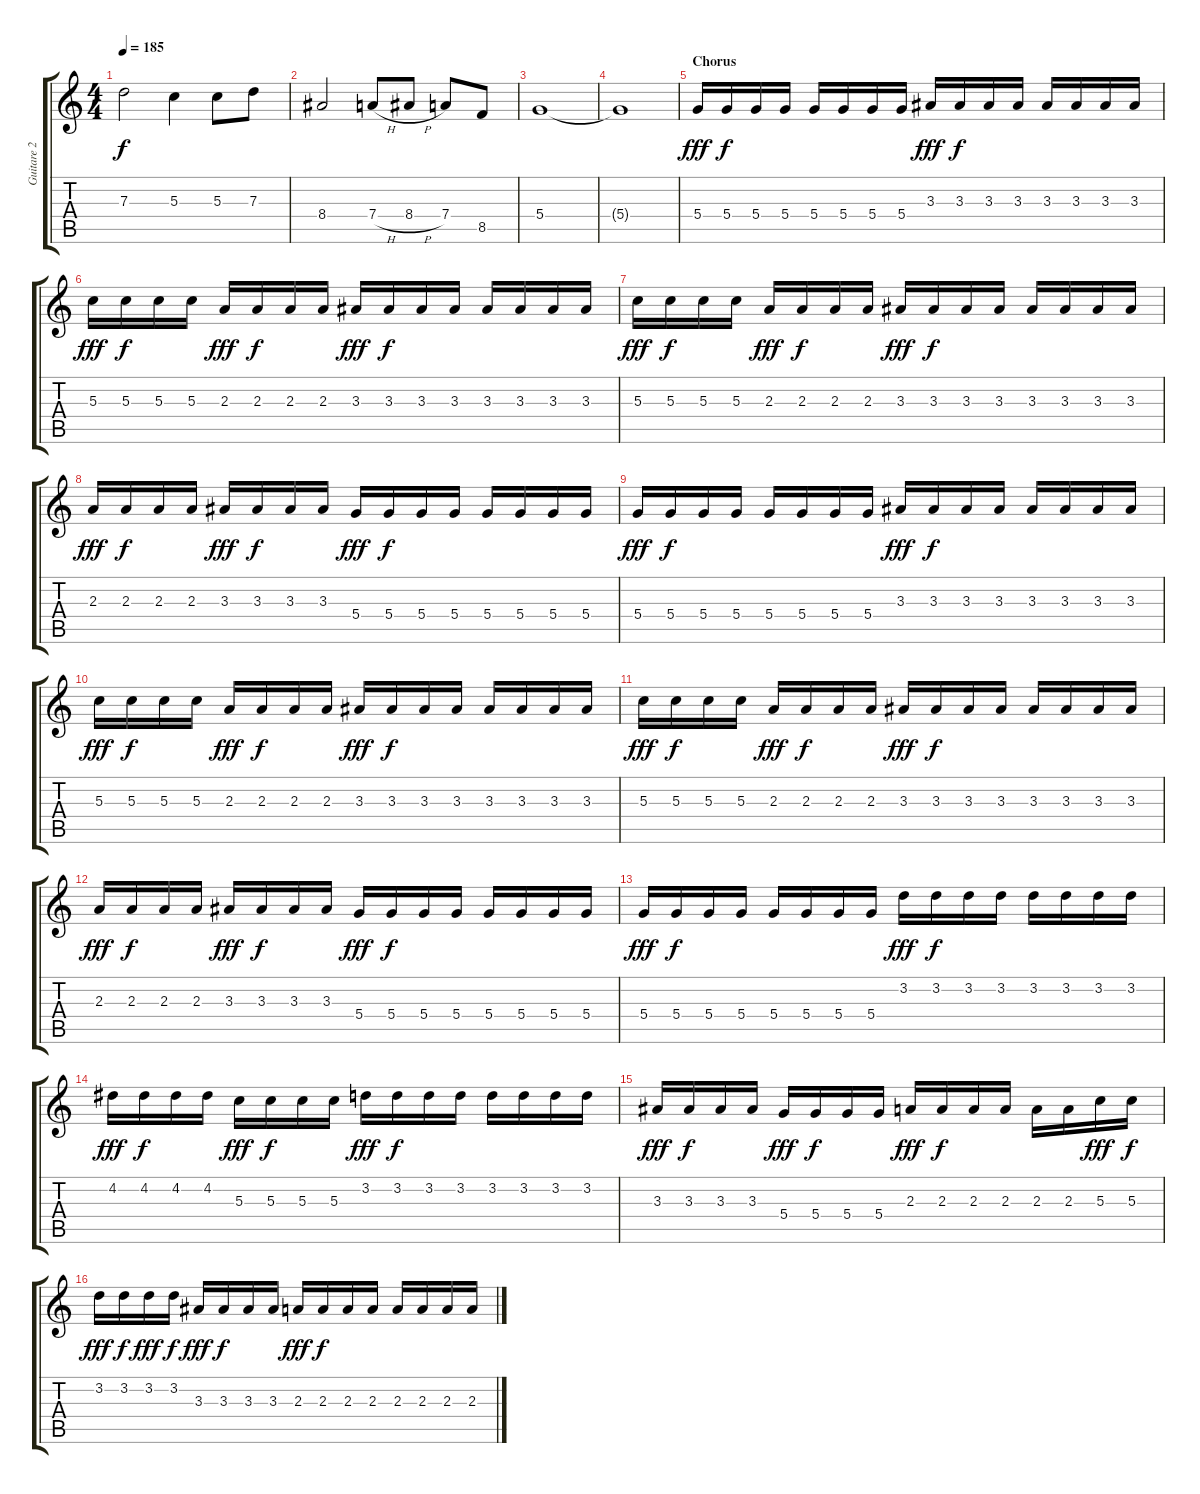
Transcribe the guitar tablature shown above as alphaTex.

\track ("Guitare 2" "Guitare 2") {instrument distortionguitar}
\staff {score tabs}
\tuning (E4 B3 G3 D3 A2 E2) {hide}
\ts (4 4)
\tempo 185
\clef g2
\ks c
7.3{t}.2{dy f} 5.3.4 5.3.8 7.3.8 |
8.4.2 7.4{h}.8 8.4{h}.8 7.4.8 8.5.8 |
5.4.1 |
5.4{t}.1 |
\section ("" "Chorus")
5.4.16{dy fff} 5.4.16{dy f} 5.4.16 5.4.16 5.4.16 5.4.16 5.4.16 5.4.16 3.3.16{dy fff} 3.3.16{dy f} 3.3.16 3.3.16 3.3.16 3.3.16 3.3.16 3.3.16 |
5.3.16{dy fff} 5.3.16{dy f} 5.3.16 5.3.16 2.3.16{dy fff} 2.3.16{dy f} 2.3.16 2.3.16 3.3.16{dy fff} 3.3.16{dy f} 3.3.16 3.3.16 3.3.16 3.3.16 3.3.16 3.3.16 |
5.3.16{dy fff} 5.3.16{dy f} 5.3.16 5.3.16 2.3.16{dy fff} 2.3.16{dy f} 2.3.16 2.3.16 3.3.16{dy fff} 3.3.16{dy f} 3.3.16 3.3.16 3.3.16 3.3.16 3.3.16 3.3.16 |
2.3.16{dy fff} 2.3.16{dy f} 2.3.16 2.3.16 3.3.16{dy fff} 3.3.16{dy f} 3.3.16 3.3.16 5.4.16{dy fff} 5.4.16{dy f} 5.4.16 5.4.16 5.4.16 5.4.16 5.4.16 5.4.16 |
5.4.16{dy fff} 5.4.16{dy f} 5.4.16 5.4.16 5.4.16 5.4.16 5.4.16 5.4.16 3.3.16{dy fff} 3.3.16{dy f} 3.3.16 3.3.16 3.3.16 3.3.16 3.3.16 3.3.16 |
5.3.16{dy fff} 5.3.16{dy f} 5.3.16 5.3.16 2.3.16{dy fff} 2.3.16{dy f} 2.3.16 2.3.16 3.3.16{dy fff} 3.3.16{dy f} 3.3.16 3.3.16 3.3.16 3.3.16 3.3.16 3.3.16 |
5.3.16{dy fff} 5.3.16{dy f} 5.3.16 5.3.16 2.3.16{dy fff} 2.3.16{dy f} 2.3.16 2.3.16 3.3.16{dy fff} 3.3.16{dy f} 3.3.16 3.3.16 3.3.16 3.3.16 3.3.16 3.3.16 |
2.3.16{dy fff} 2.3.16{dy f} 2.3.16 2.3.16 3.3.16{dy fff} 3.3.16{dy f} 3.3.16 3.3.16 5.4.16{dy fff} 5.4.16{dy f} 5.4.16 5.4.16 5.4.16 5.4.16 5.4.16 5.4.16 |
5.4.16{dy fff} 5.4.16{dy f} 5.4.16 5.4.16 5.4.16 5.4.16 5.4.16 5.4.16 3.2.16{dy fff} 3.2.16{dy f} 3.2.16 3.2.16 3.2.16 3.2.16 3.2.16 3.2.16 |
4.2.16{dy fff} 4.2.16{dy f} 4.2.16 4.2.16 5.3.16{dy fff} 5.3.16{dy f} 5.3.16 5.3.16 3.2.16{dy fff} 3.2.16{dy f} 3.2.16 3.2.16 3.2.16 3.2.16 3.2.16 3.2.16 |
3.3.16{dy fff} 3.3.16{dy f} 3.3.16 3.3.16 5.4.16{dy fff} 5.4.16{dy f} 5.4.16 5.4.16 2.3.16{dy fff} 2.3.16{dy f} 2.3.16 2.3.16 2.3.16 2.3.16 5.3.16{dy fff} 5.3.16{dy f} |
3.2.16{dy fff} 3.2.16{dy f} 3.2.16{dy fff} 3.2.16{dy f} 3.3.16{dy fff} 3.3.16{dy f} 3.3.16 3.3.16 2.3.16{dy fff} 2.3.16{dy f} 2.3.16 2.3.16 2.3.16 2.3.16 2.3.16 2.3.16
